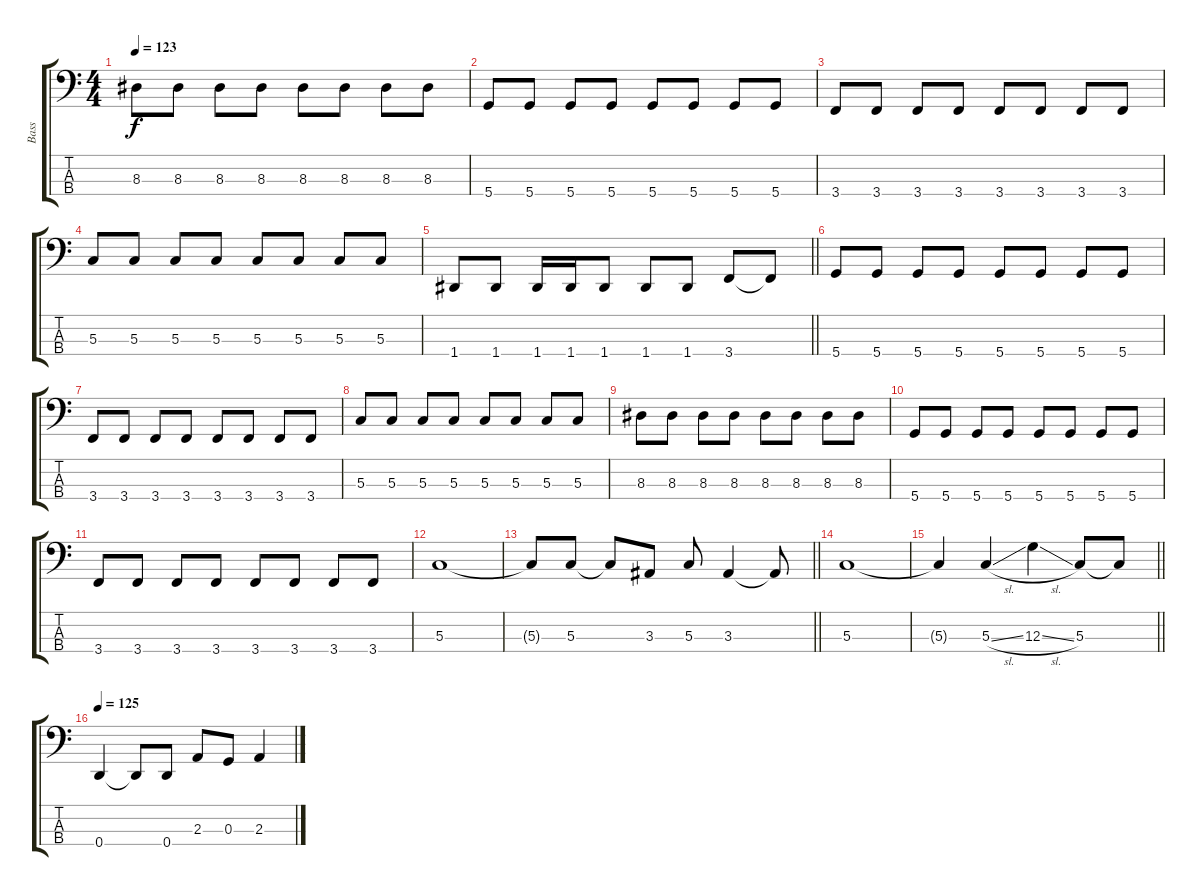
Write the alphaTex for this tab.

\track ("Bass" "Bass") {instrument electricbassfinger}
\staff {score tabs}
\tuning (F2 C2 G1 D1) {hide}
\ts (4 4)
\tempo 123
\clef f4
\ks c
8.3.8{dy f} 8.3.8 8.3.8 8.3.8 8.3.8 8.3.8 8.3.8 8.3.8 |
5.4.8 5.4.8 5.4.8 5.4.8 5.4.8 5.4.8 5.4.8 5.4.8 |
3.4.8 3.4.8 3.4.8 3.4.8 3.4.8 3.4.8 3.4.8 3.4.8 |
5.3.8 5.3.8 5.3.8 5.3.8 5.3.8 5.3.8 5.3.8 5.3.8 |
\barLineRight lightlight
1.4.8 1.4.8 1.4.16 1.4.16 1.4.8 1.4.8 1.4.8 3.4.8 3.4{t}.8 |
5.4.8 5.4.8 5.4.8 5.4.8 5.4.8 5.4.8 5.4.8 5.4.8 |
3.4.8 3.4.8 3.4.8 3.4.8 3.4.8 3.4.8 3.4.8 3.4.8 |
5.3.8 5.3.8 5.3.8 5.3.8 5.3.8 5.3.8 5.3.8 5.3.8 |
8.3.8 8.3.8 8.3.8 8.3.8 8.3.8 8.3.8 8.3.8 8.3.8 |
5.4.8 5.4.8 5.4.8 5.4.8 5.4.8 5.4.8 5.4.8 5.4.8 |
3.4.8 3.4.8 3.4.8 3.4.8 3.4.8 3.4.8 3.4.8 3.4.8 |
5.3.1 |
\barLineRight lightlight
5.3{t}.8 5.3.8 5.3{t}.8 3.3.8 5.3.8 3.3.4 3.3{t}.8 |
5.3.1 |
\barLineRight lightlight
5.3{t}.4 5.3{sl}.4 12.3{sl}.4 5.3.8 5.3{t}.8 |
\tempo 125
0.4.4 0.4{t}.8 0.4.8 2.3.8 0.3.8 2.3.4
